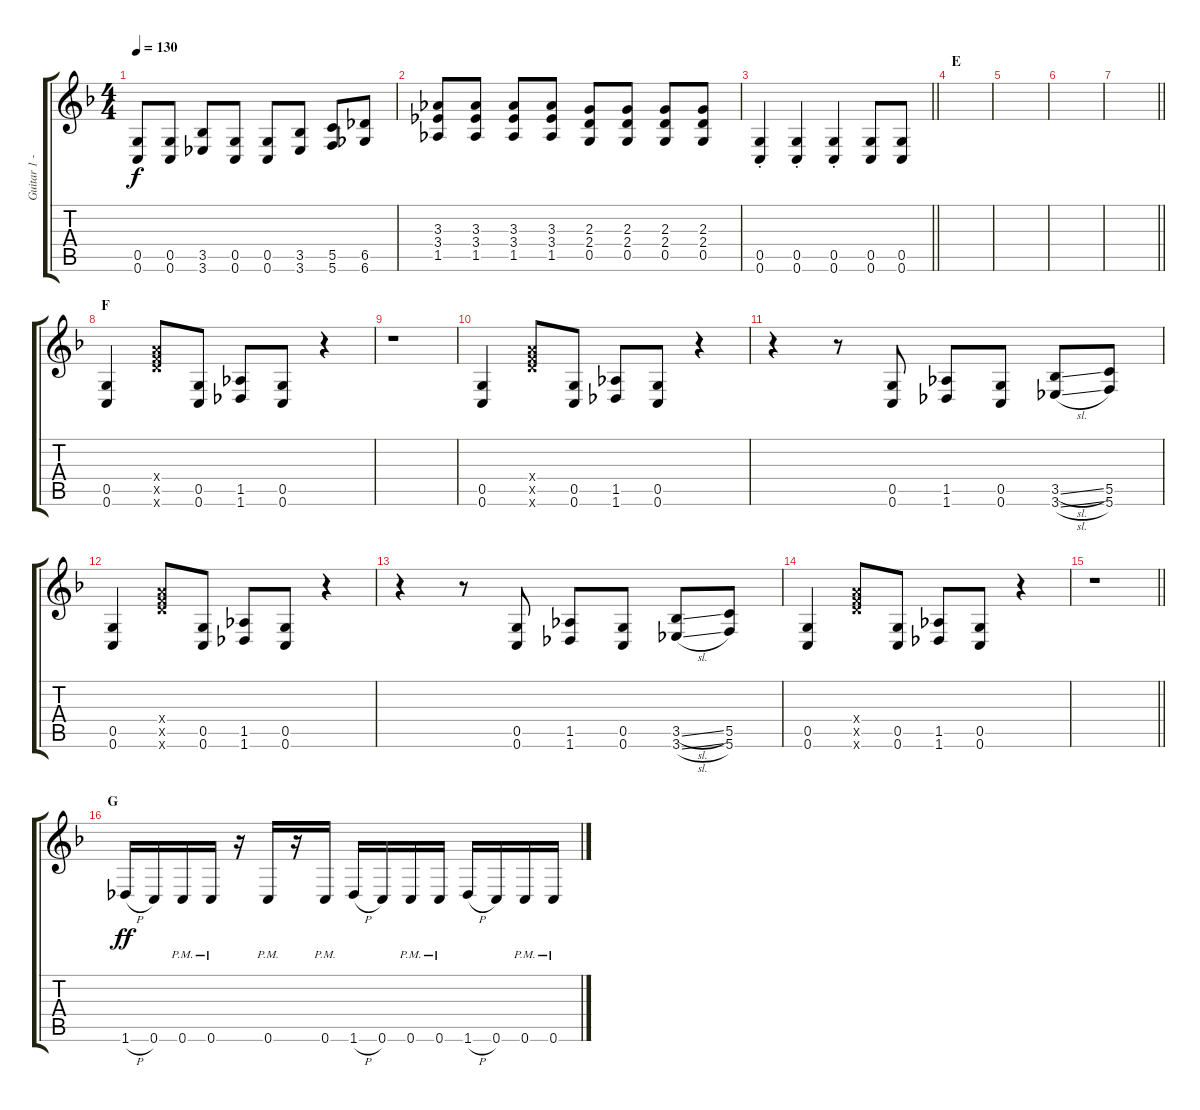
\track ("Guitar 1 - Uruhra" "Guitar 1 -") {instrument distortionguitar}
\staff {score tabs}
\tuning (D4 A3 F3 C3 G2 C2) {hide}
\ts (4 4)
\tempo 130
\clef g2
\ks f
(0.5 0.6).8{dy f} (0.5 0.6).8 (3.5 3.6).8 (0.5 0.6).8 (0.5 0.6).8 (3.5 3.6).8 (5.5 5.6).8 (6.5 6.6).8 |
(3.3 3.4 1.5).8 (3.3 3.4 1.5).8 (3.3 3.4 1.5).8 (3.3 3.4 1.5).8 (2.3 2.4 0.5).8 (2.3 2.4 0.5).8 (2.3 2.4 0.5).8 (2.3 2.4 0.5).8 |
\barLineRight lightlight
(0.5{st} 0.6{st}).4 (0.5{st} 0.6{st}).4 (0.5{st} 0.6{st}).4 (0.5 0.6).8 (0.5 0.6).8 |
\section ("" "E")
|
|
|
\barLineRight lightlight
|
\section ("" "F")
(0.5 0.6).4 (9.4{x} 10.5{x} 14.6{x}).8 (0.5 0.6).8 (1.5 1.6).8 (0.5 0.6).8 r.4 |
r.1 |
(0.5 0.6).4 (9.4{x} 10.5{x} 14.6{x}).8 (0.5 0.6).8 (1.5 1.6).8 (0.5 0.6).8 r.4 |
r.4 r.8 (0.5 0.6).8 (1.5 1.6).8 (0.5 0.6).8 (3.5{sl} 3.6{sl}).8 (5.5 5.6).8 |
(0.5 0.6).4 (9.4{x} 10.5{x} 14.6{x}).8 (0.5 0.6).8 (1.5 1.6).8 (0.5 0.6).8 r.4 |
r.4 r.8 (0.5 0.6).8 (1.5 1.6).8 (0.5 0.6).8 (3.5{sl} 3.6{sl}).8 (5.5 5.6).8 |
(0.5 0.6).4 (9.4{x} 10.5{x} 14.6{x}).8 (0.5 0.6).8 (1.5 1.6).8 (0.5 0.6).8 r.4 |
\barLineRight lightlight
r.1 |
\section ("" "G")
1.6{h}.16{dy ff} 0.6.16 0.6{pm}.16 0.6{pm}.16 r.16 0.6{pm}.16 r.16 0.6{pm}.16 1.6{h}.16 0.6.16 0.6{pm}.16 0.6{pm}.16 1.6{h}.16 0.6.16 0.6{pm}.16 0.6{pm}.16
